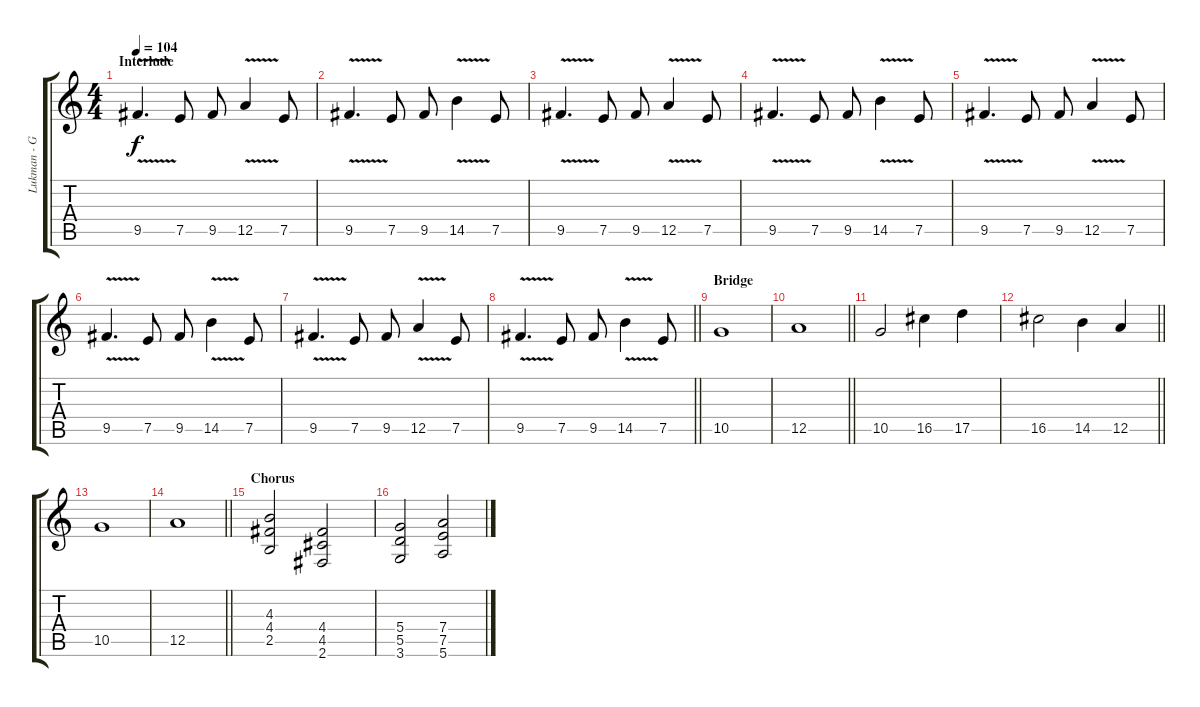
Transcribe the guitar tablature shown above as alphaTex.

\track ("Lukman - Guitar" "Lukman - G") {instrument distortionguitar}
\staff {score tabs}
\tuning (E4 B3 G3 D3 A2 E2) {hide}
\ts (4 4)
\section ("" "Interlude")
\tempo 104
\clef g2
\ks c
9.5{v}.4{d dy f} 7.5.8 9.5.8 12.5{v}.4 7.5.8 |
9.5{v}.4{d} 7.5.8 9.5.8 14.5{v}.4 7.5.8 |
9.5{v}.4{d} 7.5.8 9.5.8 12.5{v}.4 7.5.8 |
9.5{v}.4{d} 7.5.8 9.5.8 14.5{v}.4 7.5.8 |
9.5{v}.4{d} 7.5.8 9.5.8 12.5{v}.4 7.5.8 |
9.5{v}.4{d} 7.5.8 9.5.8 14.5{v}.4 7.5.8 |
9.5{v}.4{d} 7.5.8 9.5.8 12.5{v}.4 7.5.8 |
\barLineRight lightlight
9.5{v}.4{d} 7.5.8 9.5.8 14.5{v}.4 7.5.8 |
\section ("" "Bridge")
10.5.1 |
\barLineRight lightlight
12.5.1 |
10.5.2 16.5.4 17.5.4 |
\barLineRight lightlight
16.5.2 14.5.4 12.5.4 |
10.5.1 |
\barLineRight lightlight
12.5.1 |
\section ("" "Chorus")
(4.3 4.4 2.5).2 (4.4 4.5 2.6).2 |
(5.4 5.5 3.6).2 (7.4 7.5 5.6).2
